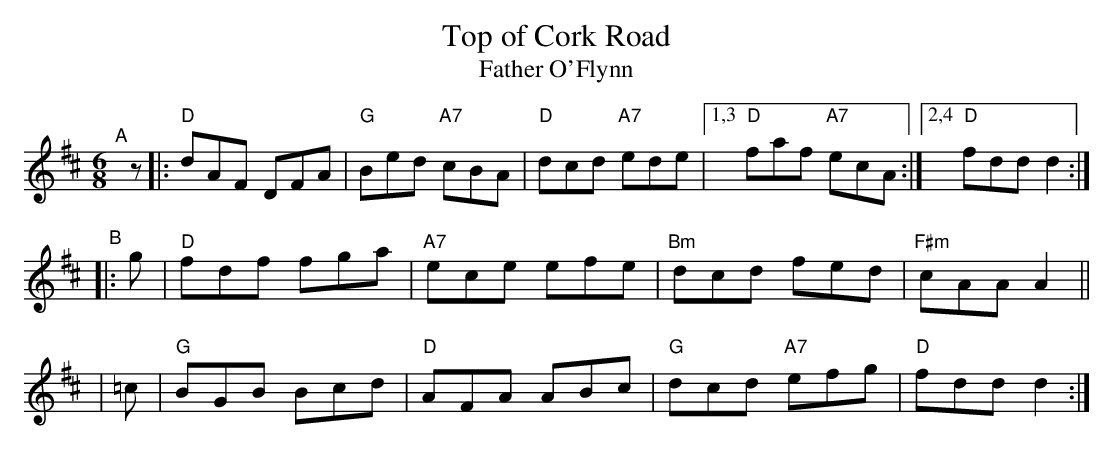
X:1
T: Top of Cork Road
T: Father O'Flynn
M: 6/8
L: 1/8
K: D
"^A"[|] z \
|: "D"dAF DFA | "G"Bed "A7"cBA | "D"dcd "A7"ede |[1,3 "D"faf "A7"ecA :|[2,4 "D"fdd d2 :|
"^B"\
|: g | "D"fdf fga | "A7"ece efe |"Bm"dcd     fed | "F#m"cAA A2 ||
| =c | "G"BGB Bcd | "D"AFA  ABc | "G"dcd "A7"efg |   "D"fdd d2 :|
